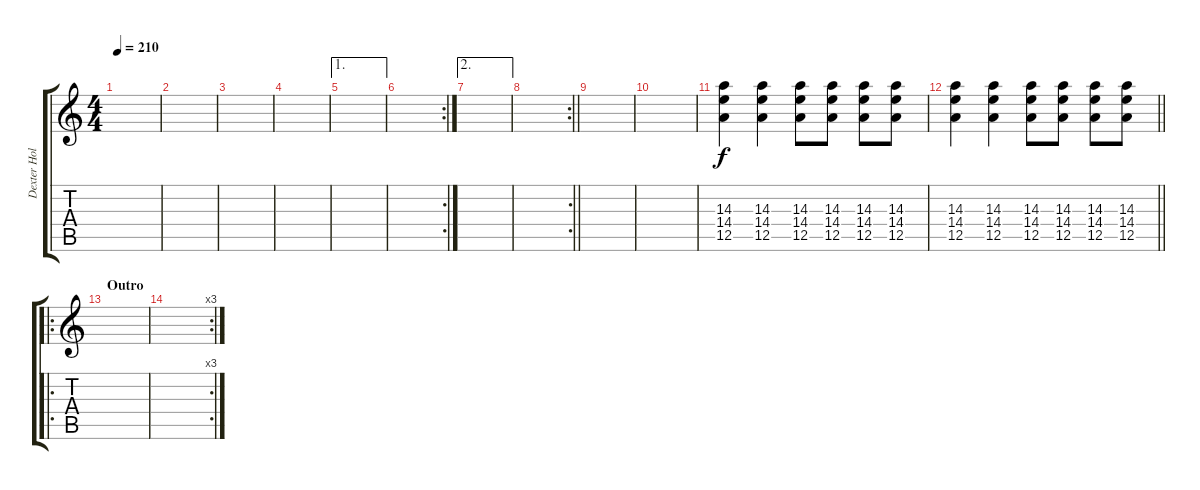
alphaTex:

\track ("Dexter Holland" "Dexter Hol") {instrument overdrivenguitar}
\staff {score tabs}
\tuning (E4 B3 G3 D3 A2 E2) {hide}
\ts (4 4)
\tempo 210
\clef g2
\ks c
|
|
|
|
\ae 1
|
\rc 2
|
\ae 2
|
\rc 2
\barLineRight lightlight
|
|
|
(14.3 14.4 12.5).4 (14.3 14.4 12.5).4 (14.3 14.4 12.5).8 (14.3 14.4 12.5).8 (14.3 14.4 12.5).8 (14.3 14.4 12.5).8 |
\barLineRight lightlight
(14.3 14.4 12.5).4 (14.3 14.4 12.5).4 (14.3 14.4 12.5).8 (14.3 14.4 12.5).8 (14.3 14.4 12.5).8 (14.3 14.4 12.5).8 |
\ro
\section ("" "Outro")
|
\rc 3
